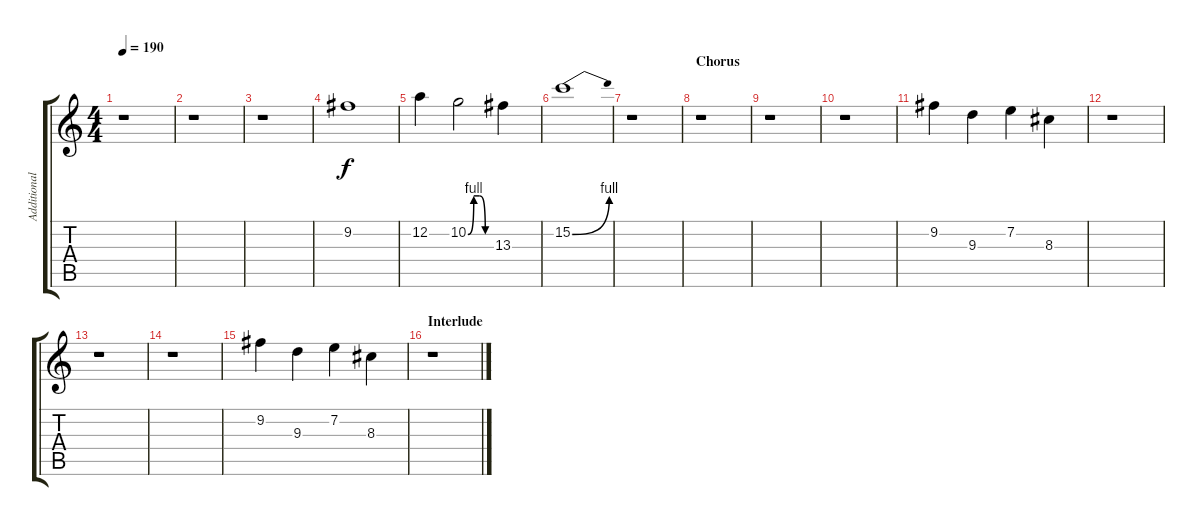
\track ("Additional Guitars" "Additional") {instrument distortionguitar}
\staff {score tabs}
\tuning (D4 A3 F3 C3 G2 D2) {hide}
\ts (4 4)
\tempo 190
\clef g2
\ks c
r.1{dy f} |
r.1 |
r.1 |
9.2.1 |
12.2.4 10.2{be (custom 0 0 15 4 30 4 45 0 60 0)}.2 13.3.4 |
15.2{be (bend 0 0 60 4)}.1 |
r.1 |
\section ("" "Chorus")
r.1 |
r.1 |
r.1 |
9.2.4 9.3.4 7.2.4 8.3.4 |
r.1 |
r.1 |
r.1 |
9.2.4 9.3.4 7.2.4 8.3.4 |
\section ("" "Interlude")
r.1
